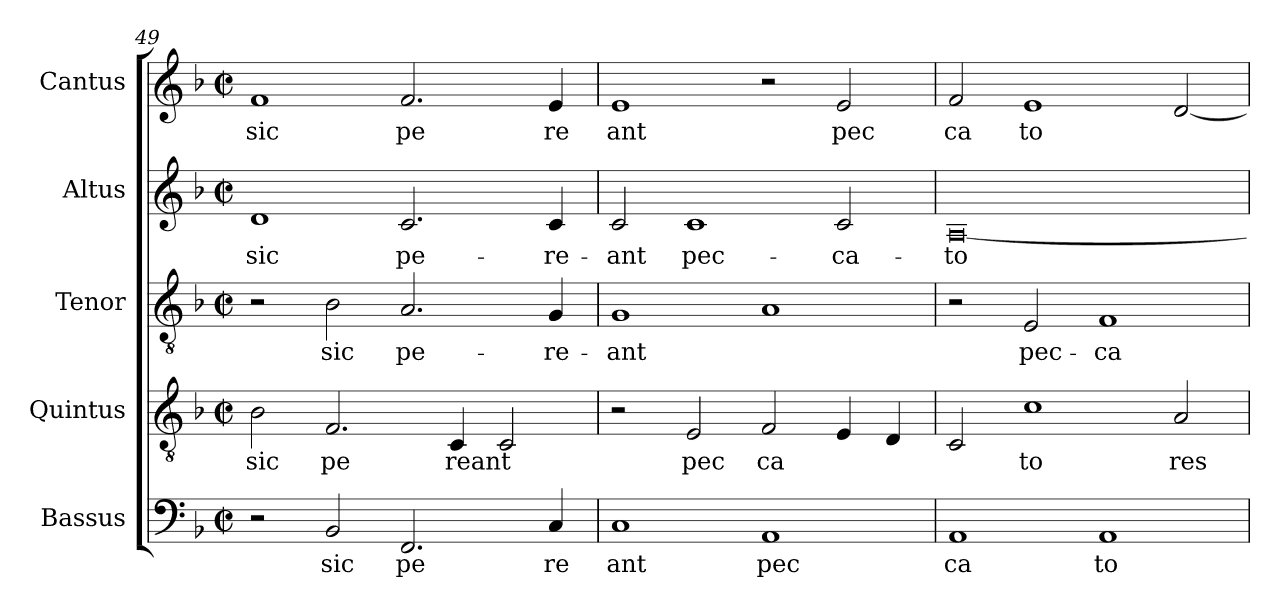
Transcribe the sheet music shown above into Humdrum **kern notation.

**kern	**text	**kern	**text	**kern	**text	**kern	**text	**kern	**text
*part5	*part5	*part4	*part4	*part3	*part3	*part2	*part2	*part1	*part1
*staff5	*staff5	*staff4	*staff4	*staff3	*staff3	*staff2	*staff2	*staff1	*staff1
*I"Bassus	*	*I"Quintus	*	*I"Tenor	*	*I"Altus	*	*I"Cantus	*
*I'Bassus	*	*I'Quintus	*	*I'Tenor	*	*I'Altus	*	*I'Cantus	*
*clefF4	*	*clefGv2	*	*clefGv2	*	*clefG2	*	*clefG2	*
*k[b-]	*	*k[b-]	*	*k[b-]	*	*k[b-]	*	*k[b-]	*
*F:	*	*F:	*	*F:	*	*F:	*	*F:	*
*M2/2	*	*M2/2	*	*M2/2	*	*M2/2	*	*M2/2	*
*met(c|)	*	*met(c|)	*	*met(c|)	*	*met(c|)	*	*met(c|)	*
=49	=49	=49	=49	=49	=49	=49	=49	=49	=49
!	!	!	!LO:LY:b:cj	!	!	!	!LO:LY:b:cj	!	!LO:LY:b:cj
2r	.	2B-\	sic	2r	.	1d	sic	1f	sic
!	!LO:LY:b:cj	!	!LO:LY:b:cj	!	!LO:LY:b:cj	!	!	!	!
2BB-/	sic	2.F/	pe	2B-\	sic	.	.	.	.
!	!LO:LY:b:cj	!	!	!	!LO:LY:b:cj	!	!LO:LY:b:cj	!	!LO:LY:b:cj
2.FF/	pe	.	.	2.A/	pe-	2.c/	pe-	2.f/	pe
!	!	!	!LO:LY:b:cj	!	!	!	!	!	!
.	.	4C/	reant	.	.	.	.	.	.
!	!	!	!LO:LY:b:cj	!	!	!	!	!	!
.	.	2C/	.	.	.	.	.	.	.
!	!LO:LY:b:cj	!	!	!	!LO:LY:b:cj	!	!LO:LY:b:cj	!	!LO:LY:b:cj
4C/	re	.	.	4G/	-re-	4c/	-re-	4e/	re
=50	=50	=50	=50	=50	=50	=50	=50	=50	=50
!	!LO:LY:b:cj	!	!	!	!LO:LY:b:cj	!	!LO:LY:b:cj	!	!LO:LY:b:cj
1C	ant	2r	.	1G	-ant	2c/	-ant	1e	ant
!	!	!	!LO:LY:b:cj	!	!	!	!LO:LY:b:cj	!	!
.	.	2E/	pec	.	.	1c	pec-	.	.
!	!LO:LY:b:cj	!	!LO:LY:b:cj	!	!LO:LY:b:cj	!	!	!	!
1AA	pec	2F/	ca	1A	.	.	.	2r	.
!	!	!	!LO:LY:b:cj	!	!	!	!LO:LY:b:cj	!	!LO:LY:b:cj
.	.	4E/	.	.	.	2c/	-ca-	2e/	pec
!	!	!	!LO:LY:b:cj	!	!	!	!	!	!
.	.	4D/	.	.	.	.	.	.	.
=51	=51	=51	=51	=51	=51	=51	=51	=51	=51
!	!LO:LY:b:cj	!	!LO:LY:b:cj	!	!	!	!LO:LY:b:cj	!	!LO:LY:b:cj
1AA	ca	2C/	.	2r	.	[>0A	-to-	2f/	ca
!	!	!	!LO:LY:b:cj	!	!LO:LY:b:cj	!	!	!	!LO:LY:b:cj
.	.	1c	to	2E/	pec-	.	.	1e	to
!	!LO:LY:b:cj	!	!	!	!LO:LY:b:cj	!	!	!	!
1AA	to	.	.	1F	-ca-	.	.	.	.
!	!	!	!LO:LY:b:cj	!	!	!	!	!	!LO:LY:b:cj
.	.	2A/	res	.	.	.	.	[>2d/	.
=	=	=	=	=	=	=	=	=	=
*-	*-	*-	*-	*-	*-	*-	*-	*-	*-
